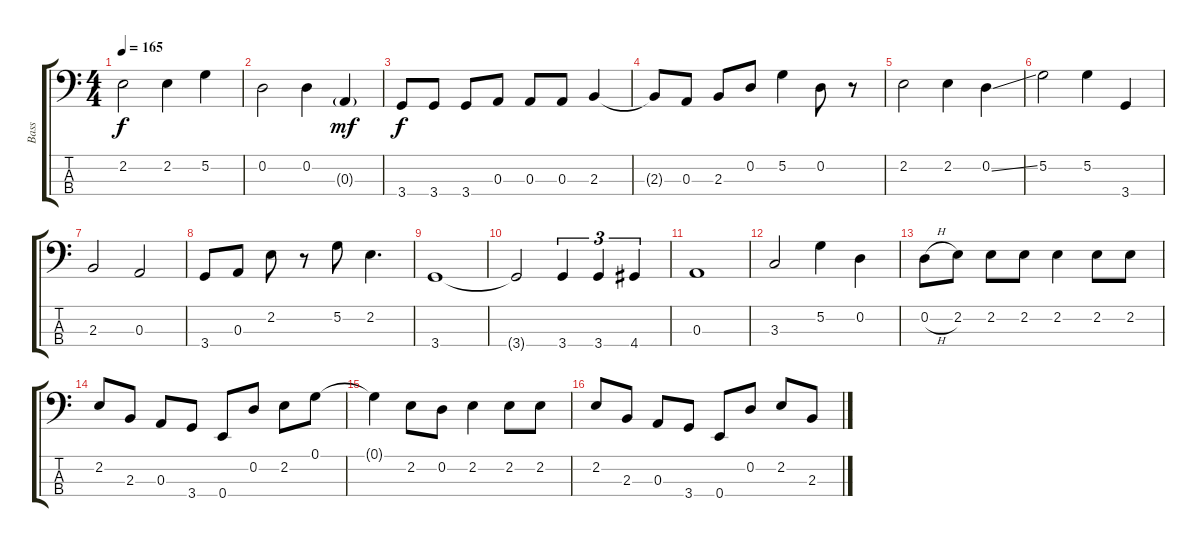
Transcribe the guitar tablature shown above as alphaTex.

\track ("Bass" "Bass") {instrument electricbassfinger}
\staff {score tabs}
\tuning (G2 D2 A1 E1) {hide}
\ts (4 4)
\tempo 165
\clef f4
\ks c
2.2.2{dy f} 2.2.4 5.2.4 |
0.2.2 0.2.4 0.3{g}.4{dy mf} |
3.4.8{dy f} 3.4.8 3.4.8 0.3.8 0.3.8 0.3.8 2.3.4 |
2.3{t}.8 0.3.8 2.3.8 0.2.8 5.2.4 0.2.8 r.8 |
2.2.2 2.2.4 0.2{ss}.4 |
5.2.2 5.2.4 3.4.4 |
2.3.2 0.3.2 |
3.4.8 0.3.8 2.2.8 r.8 5.2.8 2.2.4{d} |
3.4.1 |
3.4{t}.2 3.4.4{tu (3 2)} 3.4.4{tu (3 2)} 4.4.4{tu (3 2)} |
0.3.1 |
3.3.2 5.2.4 0.2.4 |
0.2{h}.8 2.2.8 2.2.8 2.2.8 2.2.4 2.2.8 2.2.8 |
2.2.8 2.3.8 0.3.8 3.4.8 0.4.8 0.2.8 2.2.8 0.1.8 |
0.1{t}.4 2.2.8 0.2.8 2.2.4 2.2.8 2.2.8 |
2.2.8 2.3.8 0.3.8 3.4.8 0.4.8 0.2.8 2.2.8 2.3.8
